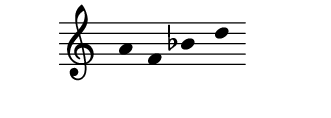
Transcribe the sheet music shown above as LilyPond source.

\version "2.10.33"

\score {
  \new Staff \with {
    \remove "Time_signature_engraver" }{
      \time 5/4
      \relative c'' {
        \override Stem #'transparent = ##t
        a f bes d
      }
    }
  \layout {
    \context {
      \Staff \consists "Horizontal_bracket_engraver"
    }
  }
}
\paper {
  paper-width = 5.6\cm
  paper-height = 3\cm
  line-width = 5.5\cm
  top-margin = -.1\cm
  left-margin = .1\cm
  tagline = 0
  indent = #0
}
